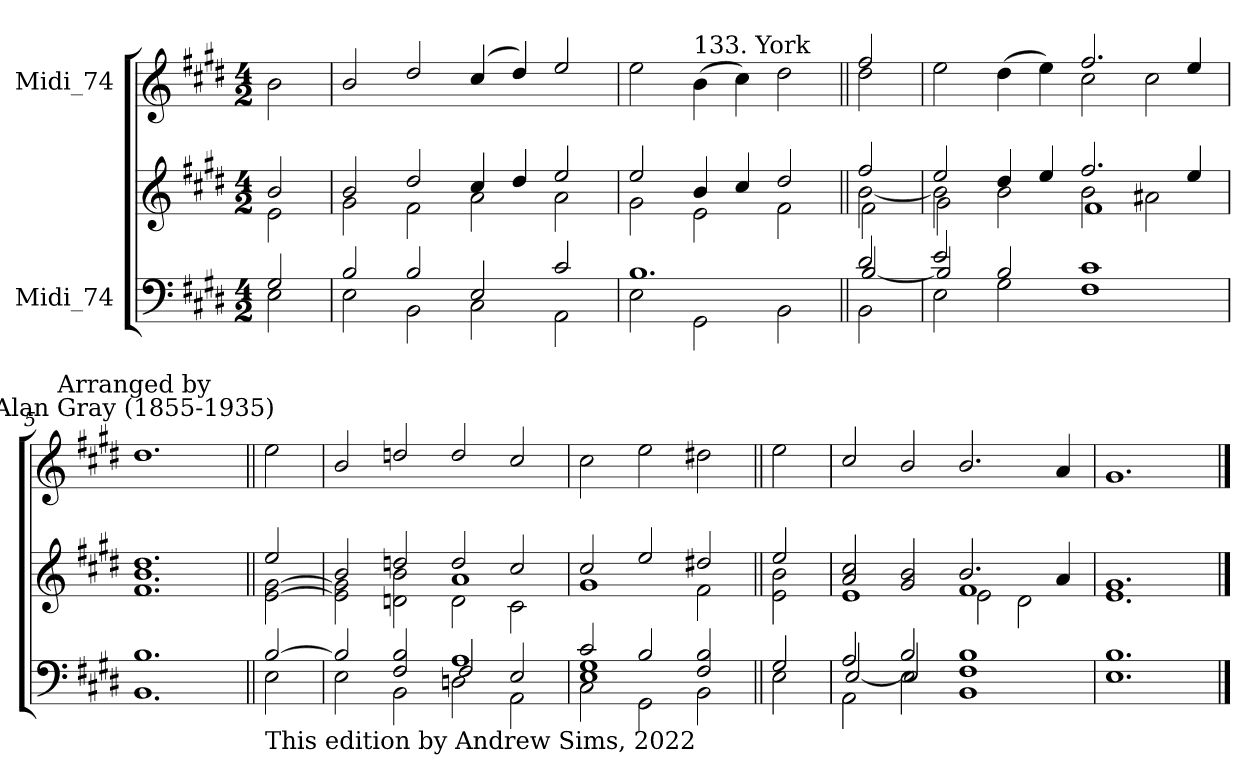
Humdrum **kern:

**kern	**kern	**kern
*part2	*part2	*part1
*staff3	*staff2	*staff1
*I"Midi_74	*	*I"Midi_74
*clefF4	*clefG2	*clefG2
*k[f#c#g#d#]	*k[f#c#g#d#]	*k[f#c#g#d#]
*E:	*E:	*E:
*M4/2	*M4/2	*M4/2
=	=	=
*^	*^	*^
*	*^	*	*^	*	*
2G#/	2ryy	2E\	2b/	2ryy	2e\	2b	2ryy
=1	=1	=1	=1	=1	=1	=1	=1
2B/	0ryy	2E\	2b/	0ryy	2g#\	2b	0ryy
2B/	.	2BB\	2dd#/	.	2f#\	2dd#	.
2E/	.	2C#\	4cc#/	.	2a\	(>4cc#	.
.	.	.	4dd#/	.	.	4dd#)	.
2c#/	.	2AA\	2ee/	.	2a\	2ee	.
=2	=2	=2	=2	=2	=2	=2	=2
1.B/	1.ryy	2E\	2ee/	1.ryy	2g#\	2ee	1.ryy
!	!	!	!	!	!	!LO:TX:a:t=133. York	!
.	.	2GG#\	4b/	.	2e\	(>4b	.
.	.	.	4cc#/	.	.	4cc#)	.
.	.	2BB\	2dd#/	.	2f#\	2dd#	.
=3||	=3||	=3||	=3||	=3||	=3||	=3||	=3||
2d#/	[2B/	2BB\	2ff#/	[2b\	2f#\	2ff#	2dd#\
=4	=4	=4	=4	=4	=4	=4	=4
2e/	2B/]	2E\	2ee/	2b\]	2g#\	2ee	1ryy
2B/	1.ryy	2G#\	4dd#/	2ryy	2b\	(>4dd#	.
.	.	.	4ee/	.	.	4ee)	.
1c#/	.	1F#\	2.ff#/	2b\	1f#\	2.ff#	2cc#\
.	.	.	.	2a#X\	.	.	2cc#\
.	.	.	4ee/	.	.	4ee	.
=5	=5	=5	=5	=5	=5	=5	=5
!	!	!	!	!	!	!LO:TX:a:cj:t=Arranged by\nAlan Gray (1855-1935)	!
1.B/	1.ryy	1.BB\	1.dd#/	1.b\	1.f#\	1.dd#	1.ryy
!!LO:LB:g=z	!!
=6||	=6||	=6||	=6||	=6||	=6||	=6||	=6||
!LO:TX:b:t=This edition by Andrew Sims, 2022	!	!	!	!	!	!	!
[2B/	2ryy	2E\	2ee/	2ryy	[2e\ [2g#\	2ee	2ryy
=7	=7	=7	=7	=7	=7	=7	=7
2B/]	1ryy	2E\	2b/	1ryy	2e\] 2g#\]	2b	0ryy
2F#/ 2B/	.	2BB\	2ddn/	.	2dn\ 2b\	2ddn	.
1A/	2F#/	2Dn\	2dd/	1a\	2d\	2dd	.
.	2E/	2AA\	2cc#/	.	2c#\	2cc#	.
=8	=8	=8	=8	=8	=8	=8	=8
2c#/	1E\ 1G#\	2C#\	2cc#/	1.ryy	1g#\	2cc#	1.ryy
2B/	.	2GG#\	2ee/	.	.	2ee	.
2F#/ 2B/	2ryy	2BB\	2dd#X/	.	2f#\	2dd#X	.
=9||	=9||	=9||	=9||	=9||	=9||	=9||	=9||
2G#/	2ryy	2E\	2ee/	2ryy	2e\ 2b\	2ee	2ryy
=10	=10	=10	=10	=10	=10	=10	=10
2A/	[2E/	2AA\	2a/ 2cc#/	1ryy	1e\	2cc#	0ryy
2B/	2E/]	2E\	2g#/ 2b/	.	.	2b/	.
1B/	1F#\	1BB\	2.b/	1f#\	2e\	2.b/	.
.	.	.	.	.	2d#\	.	.
.	.	.	4a/	.	.	4a	.
=11	=11	=11	=11	=11	=11	=11	=11
1.B/	1.ryy	1.E\	1.g#/	1.ryy	1.e\	1.g#	1.ryy
*v	*v	*v	*	*	*	*v	*v
*	*v	*v	*v	*
==	==	==
*-	*-	*-
